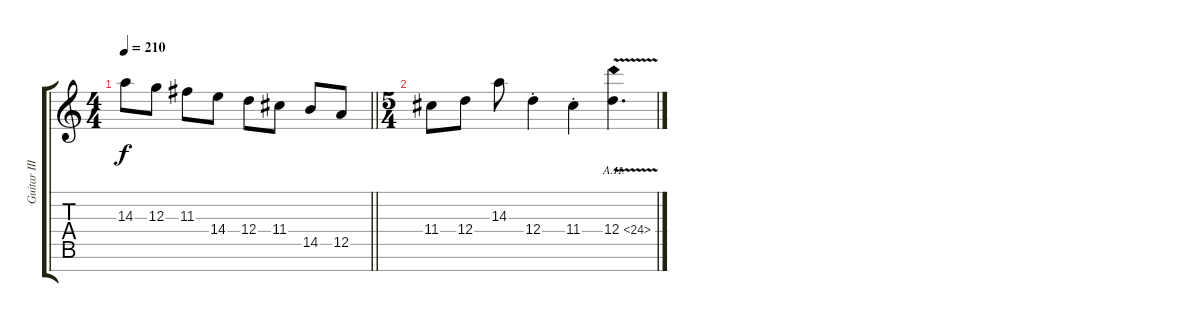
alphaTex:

\track ("Guitar III" "Guitar III") {instrument distortionguitar}
\staff {score tabs}
\tuning (E4 B3 G3 D3 A2 E2 B1) {hide}
\ts (4 4)
\tempo 210
\clef g2
\barLineRight lightlight
\ks c
14.3.8{dy f} 12.3.8 11.3.8 14.4.8 12.4.8 11.4.8 14.5.8 12.5.8 |
\ts (5 4)
11.4.8{volume 13} 12.4.8 14.3.8 12.4{st}.4 11.4{st}.4 12.4{ah 12 v}.4{d}
